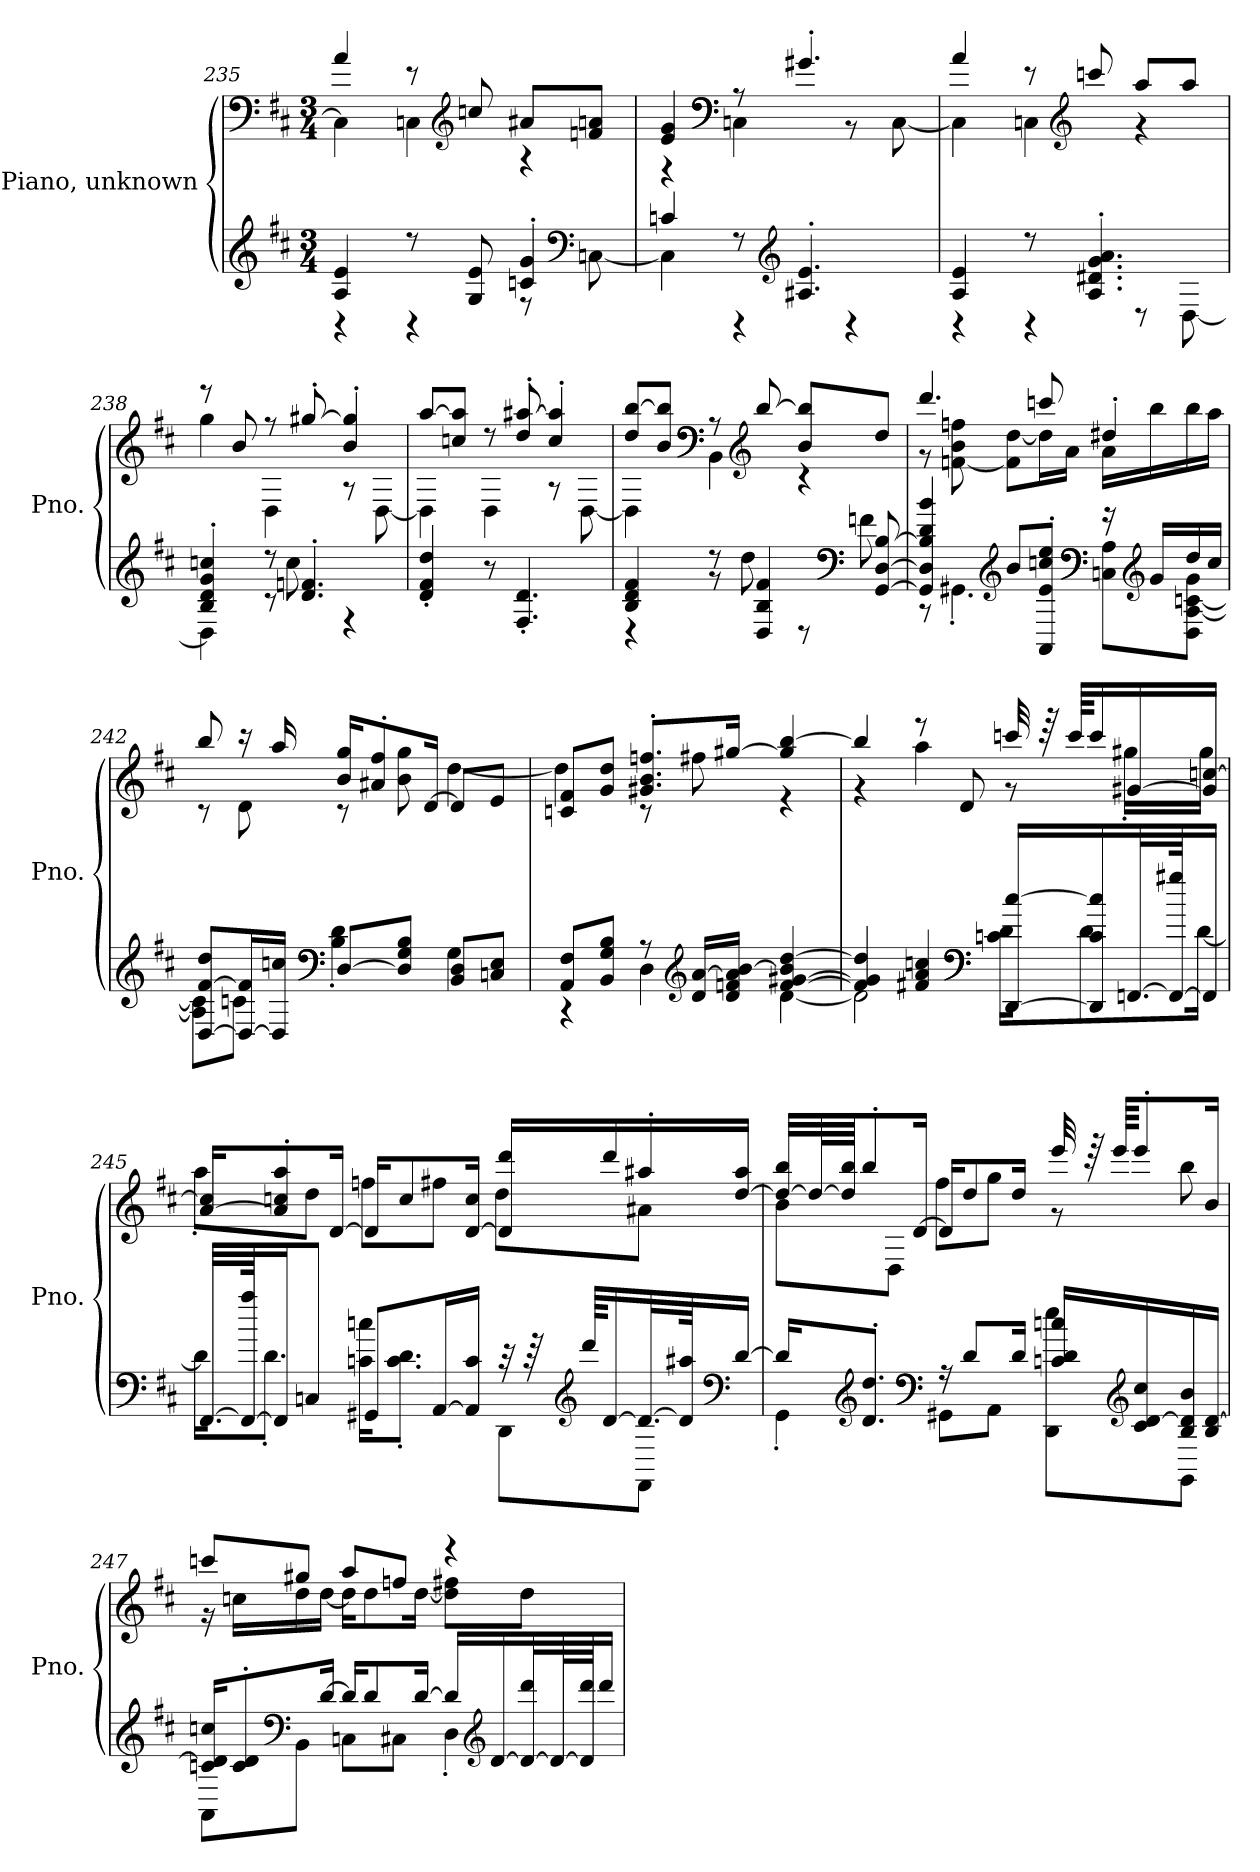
**kern	**kern
*part1	*part1
*staff2	*staff1
*I"Piano, unknown	*
*I'Pno.	*
*clefG2	*clefF4
*k[f#c#]	*k[f#c#]
*M3/4	*M3/4
=235	=235
*^	*^
4A/ 4e/	4r	4a/	4C\]
8r	4r	8r	4Cn\
*	*	*clefG2	*
8G/ 8e/	.	8ccn/	.
4cn/' 4g/'	8r	8a#X/L	4r
*clefF4	*	*	*
.	[8Cn\	8fn/ 8an/J	.
=236	=236	=236	=236
4cn/	4C\]	4e/ 4g/	4r
*	*	*clefF4	*
8r	4r	8r	4Cn\
*clefG2	*	*	*
4.A#X/' 4.e/'	.	4.g#X'/	.
.	4r	.	8r
.	.	.	[8C\
!!LO:LB:g=z	!!
=237	=237	=237	=237
4A/ 4e/	4r	4a/	4C\]
8r	4r	8r	4Cn\
*	*	*clefG2	*
4.A/' 4.d#X/' 4.g/' 4.a/'	.	8cccn/	.
.	8r	8aa/L	4r
.	[8D\	8aa/J	.
=238	=238	=238	=238
4B/' 4d/' 4g/' 4ccn/'	4D\]	8r	4gg\
.	.	8b/	.
8r	8r	8r	4D\
4.d/' 4.fn/'	8cc\	[8gg#X'/	.
.	4r	4b/' 4gg#/]'	8r
.	.	.	[8D\
*v	*v	*	*
=239	=239	=239
4d/' 4f#/' 4dd/'	[8aa/L	4D\]
.	8ccn/ 8aa/]J	.
8r	8r	4D\
4.F#/' 4.d/'	8dd/' [8aa#X/'	.
.	4cc/' 4aa#/]'	8r
.	.	[8D\
!!LO:LB:g=z	!!
=240	=240	=240
*^	*	*
4B/ 4d/ 4f#/	4r	8dd/ [8bb/L	4D\]
.	.	8b/ 8bb/]J	.
*	*	*clefF4	*
8r	8r	8r	4BB\
*	*	*clefG2	*
4D/ 4B/ 4f#/	8dd\	[8bb/	.
.	8r	8b/ 8bb/]L	4r
*clefF4	*	*	*
[8GG/ [8D/ [8B/	8fn\	8dd/J	.
=241	=241	=241	=241
4GG/] 4D/] 4B/] 4d/ 4b/	8r	4.ddd/	8r
.	4.GG#X'\	.	[8fn\ 8b\ 8ffn\
*clefG2	*	*	*
8b/L	.	.	8f\] [8dd\L
8AA/' 8e/' 8ccn/' 8ee/'J	.	8cccn/	16dd\L]
.	.	.	16a\JJ
*clefF4	*	*	*
16r	8Cn\ 8A\L	4dd#X'/	16a\LL
*clefG2	*	*	*
16g/LL	.	.	16bb\
16dd/	8D\ [8A\ [8cn\ 8g\J	.	16bb\
16cc/JJ	.	.	16aa\JJ
!!LO:LB:g=z	!!
=242	=242	=242	=242
[8D/ [8f#/ 8dd/L	8A\] 8c\]L	8bb/	8r
16D/_ 16f#/]L	8cn\J	16r	8d\
16D/] 16ccn/JJ	.	16aa/	.
*clefF4	*	*	*
[8D/L	4B\' 4d\'	16b/ 16gg/KL	8r
.	.	8a#X/' 8ff#/'	.
8D/] 8G/ 8B/J	.	.	8b\ 8gg\
.	.	[16d/Jk	.
8BB/ 8D/L	4G\	8d/L]	[4dd\
8Cn/ 8E/J	.	8e/J	.
=243	=243	=243	=243
8AA/ 8F#/L	4r	8cn/ 8f#/L	4dd\]
8BB/ 8G/ 8B/J	.	8g/ 8dd/J	.
8r	4D\	8.g#X/' 8.b/' 8.ffn/'L	8r
*clefG2	*	*	*
16d/ [16a/LL	.	.	8ff#X\
16d/ 16fn/ 16a/] [16b/JJ	.	[16gg#X/Jk	.
[4f/ [4g#X/ 4b/] [4dd/	[4d\	4gg#/] [4bb/	4r
!!LO:PB:g=z	!!
=244	=244	=244	=244
4f/] 4g#/] 4dd/]	2d\]	4bb/]	4r
4f#X/ 4a/ 4ccn/	.	8r	4aa\
.	.	8d/	.
*clefF4	*	*	*
[16DD/ [16cc/LL	16cn\ 16d\KL	32cccn/	8r
.	.	64r	.
.	.	64ccc/KKLL	.
16DD/] 16c/ 16cc/]	8d\	16ccc/	.
[32.FFn/L	.	[16g#X/	16gg#X'\LL
64FF/_ 64gg#X/JK	.	.	.
16FF/JJ]	[16d\Jk	16g#/] [16ccn/JJ	16gg#\JJ
!!LO:LB:g=z	!!
=245	=245	=245	=245
[32.FF#/LLL	16d\KL]	[16a/ 16cc/]KL	8aa'\L
64FF#/_ 64aa/JK	.	.	.
16FF#/J]	8.d'\J	8a/]' 8ccn/' 8aa/'	.
8Cn/J	.	.	8dd\J
.	.	[16d/Jk	.
8GG#X/L	16cn\ 16ccn\KL	16d/KL]	8ffn\L
.	8.c\' 8.d\'J	8cc/	.
[16AA/L	.	.	8ff#X\J
16AA/] 16c/JJ	.	[16d/ 16cc/Jk	.
32r	8DD\L	16d/] 16ddd/LL	8dd\L
64r	.	.	.
*clefG2	*	*	*
64ddd/KKLL	.	.	.
[16d/	.	16ddd/	.
32.d/L_	8FF#\J	16aa#X'/	8a#X\J
64d/] 64aa#X/JK	.	.	.
*clefF4	*	*	*
[16d/JJ	.	[16dd/ 16aa#/JJ	.
!!LO:LB:g=z	!!
=246	=246	=246	=246
16d/KL]	4GG'\	32dd/_ 32bb/LLL	8b\L
.	.	64dd/L_	.
.	.	64dd/] 64bb/JJJ	.
*clefG2	*	*	*
8.d/' 8.dd/'J	.	8bb'/	.
.	.	.	8D\J
.	.	[16d/Jk	.
*clefF4	*	*	*
16r	8GG#X\L	16d/KL]	8ff#\L
8d/L	.	8dd/	.
.	8AA\J	.	8gg\J
16d/Jk	.	16dd/Jk	.
16cn/ 16d/ 16ccn/LL	8DD\ 8ee\L	32eee/	8r
.	.	64r	.
.	.	64eee/KKKL	.
*clefG2	*	*	*
16c/ [16d/ 16cc/	.	8eee'/	.
16B/ 16d/] 16b/	8GG#\J	.	8bb\
16B/ [16d/JJ	.	16b/Jk	.
!!LO:LB:g=z	!!
=247	=247	=247	=247
16cn/ 16d/] 16ccn/KL	8AA\L	8cccn/L	16r
8c/' 8d/'	.	.	16ccn\LL
*clefF4	*	*	*
.	8BB\J	8gg#X/J	16dd\
[16d/Jk	.	.	[16dd\JJ
16d/KL]	8Cn\L	8aa/L	16dd\KL]
8d/	.	.	8dd\
.	8C#X\J	8ffn/J	.
[16d/Jk	.	.	[16dd\Jk
16d/LL]	4D'\	4r	8dd\] 8ff#X\L
*clefG2	*	*	*
[16d/	.	.	.
32d/_ 32ddd/L	.	.	8dd\J
64d/L_	.	.	.
64d/] 64ddd/JJ	.	.	.
16ddd/JJ	.	.	.
*v	*v	*	*
*	*v	*v
=	=
*-	*-
